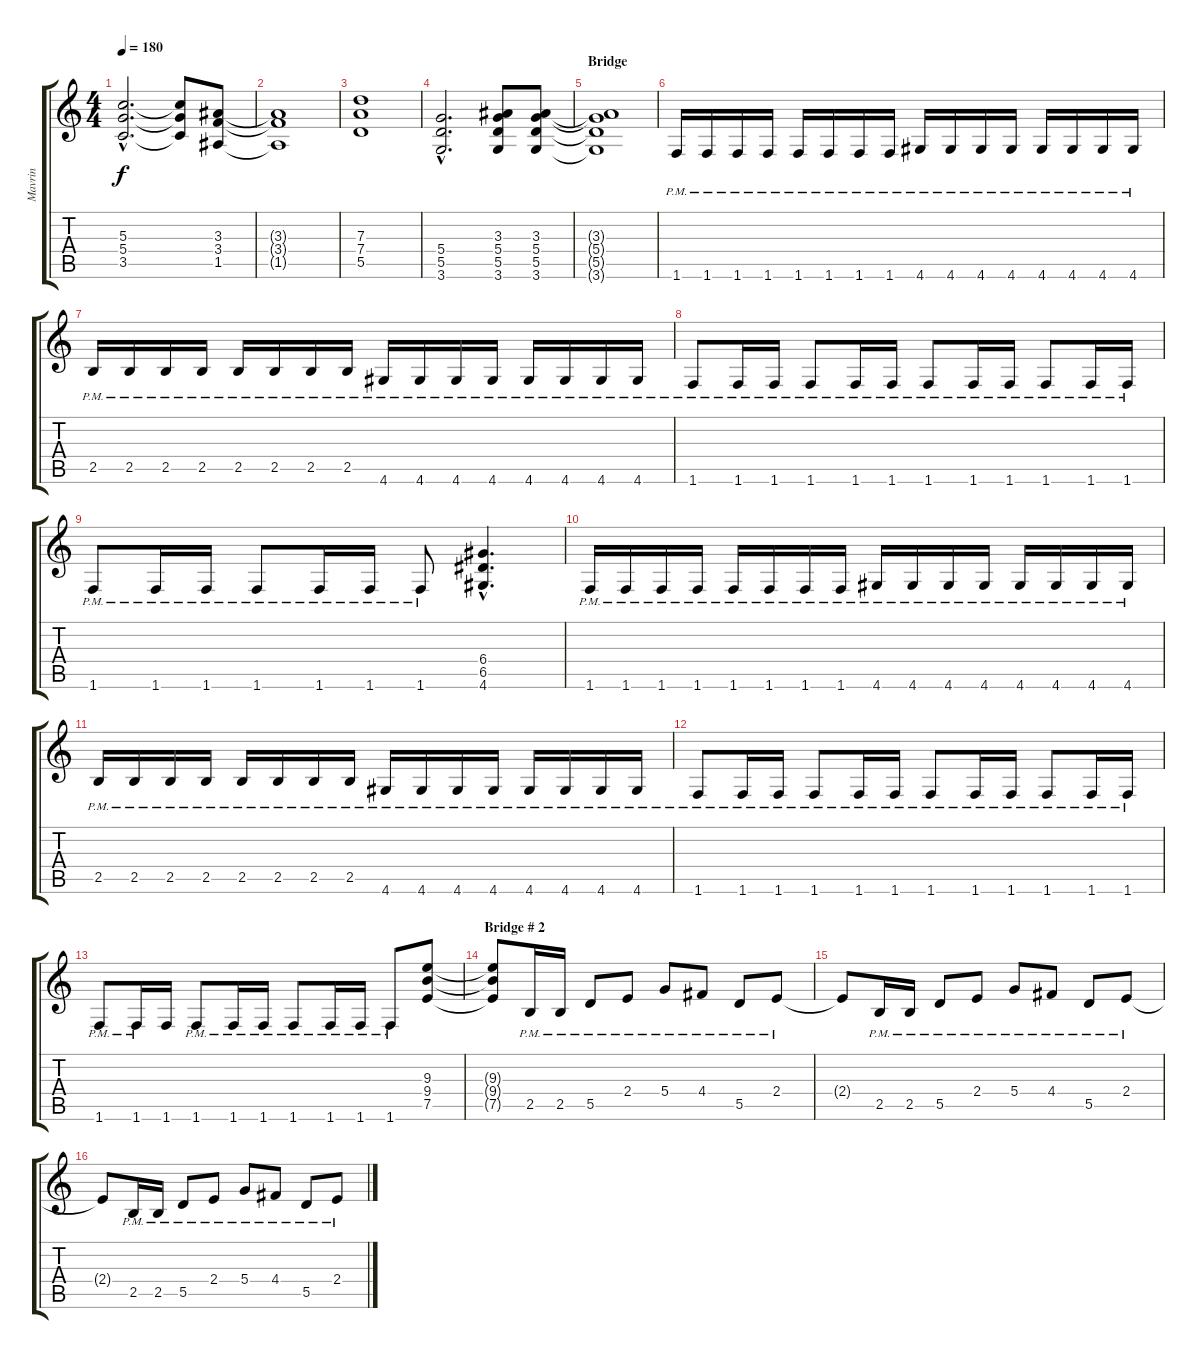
\track ("Mavrin" "Mavrin") {instrument overdrivenguitar}
\staff {score tabs}
\tuning (E4 B3 G3 D3 A2 E2) {hide}
\ts (4 4)
\tempo 180
\clef g2
\ks c
(5.3{hac t} 5.4{hac t} 3.5{hac t}).2{d dy f} (5.3{t} 5.4{t} 3.5{t}).8 (3.3 3.4 1.5).8 |
(3.3{t} 3.4{t} 1.5{t}).1 |
(7.3 7.4 5.5).1 |
(5.4{hac} 5.5{hac} 3.6{hac}).2{d} (3.3 5.4 5.5 3.6).8 (3.3 5.4 5.5 3.6).8 |
\section ("" "Bridge")
(3.3{t} 5.4{t} 5.5{t} 3.6{t}).1 |
1.6{pm}.16 1.6{pm}.16 1.6{pm}.16 1.6{pm}.16 1.6{pm}.16 1.6{pm}.16 1.6{pm}.16 1.6{pm}.16 4.6{pm}.16 4.6{pm}.16 4.6{pm}.16 4.6{pm}.16 4.6{pm}.16 4.6{pm}.16 4.6{pm}.16 4.6{pm}.16 |
2.5{pm}.16 2.5{pm}.16 2.5{pm}.16 2.5{pm}.16 2.5{pm}.16 2.5{pm}.16 2.5{pm}.16 2.5{pm}.16 4.6{pm}.16 4.6{pm}.16 4.6{pm}.16 4.6{pm}.16 4.6{pm}.16 4.6{pm}.16 4.6{pm}.16 4.6{pm}.16 |
1.6{pm}.8 1.6{pm}.16 1.6{pm}.16 1.6{pm}.8 1.6{pm}.16 1.6{pm}.16 1.6{pm}.8 1.6{pm}.16 1.6{pm}.16 1.6{pm}.8 1.6{pm}.16 1.6{pm}.16 |
1.6{pm}.8 1.6{pm}.16 1.6{pm}.16 1.6{pm}.8 1.6{pm}.16 1.6{pm}.16 1.6{pm}.8 (6.4{hac} 6.5{hac} 4.6{hac}).4{d} |
1.6{pm}.16 1.6{pm}.16 1.6{pm}.16 1.6{pm}.16 1.6{pm}.16 1.6{pm}.16 1.6{pm}.16 1.6{pm}.16 4.6{pm}.16 4.6{pm}.16 4.6{pm}.16 4.6{pm}.16 4.6{pm}.16 4.6{pm}.16 4.6{pm}.16 4.6{pm}.16 |
2.5{pm}.16 2.5{pm}.16 2.5{pm}.16 2.5{pm}.16 2.5{pm}.16 2.5{pm}.16 2.5{pm}.16 2.5{pm}.16 4.6{pm}.16 4.6{pm}.16 4.6{pm}.16 4.6{pm}.16 4.6{pm}.16 4.6{pm}.16 4.6{pm}.16 4.6{pm}.16 |
1.6{pm}.8 1.6{pm}.16 1.6{pm}.16 1.6{pm}.8 1.6{pm}.16 1.6{pm}.16 1.6{pm}.8 1.6{pm}.16 1.6{pm}.16 1.6{pm}.8 1.6{pm}.16 1.6{pm}.16 |
1.6{pm}.8 1.6{pm}.16 1.6.16 1.6{pm}.8 1.6{pm}.16 1.6{pm}.16 1.6{pm}.8 1.6{pm}.16 1.6{pm}.16 1.6{pm}.8 (9.3 9.4 7.5).8 |
\section ("" "Bridge # 2")
(9.3{t} 9.4{t} 7.5{t}).8 2.5{pm}.16 2.5{pm}.16 5.5{pm}.8 2.4{pm}.8 5.4{pm}.8 4.4{pm}.8 5.5{pm}.8 2.4{pm}.8 |
2.4{t}.8 2.5{pm}.16 2.5{pm}.16 5.5{pm}.8 2.4{pm}.8 5.4{pm}.8 4.4{pm}.8 5.5{pm}.8 2.4{pm}.8 |
2.4{t}.8 2.5{pm}.16 2.5{pm}.16 5.5{pm}.8 2.4{pm}.8 5.4{pm}.8 4.4{pm}.8 5.5{pm}.8 2.4{pm}.8
